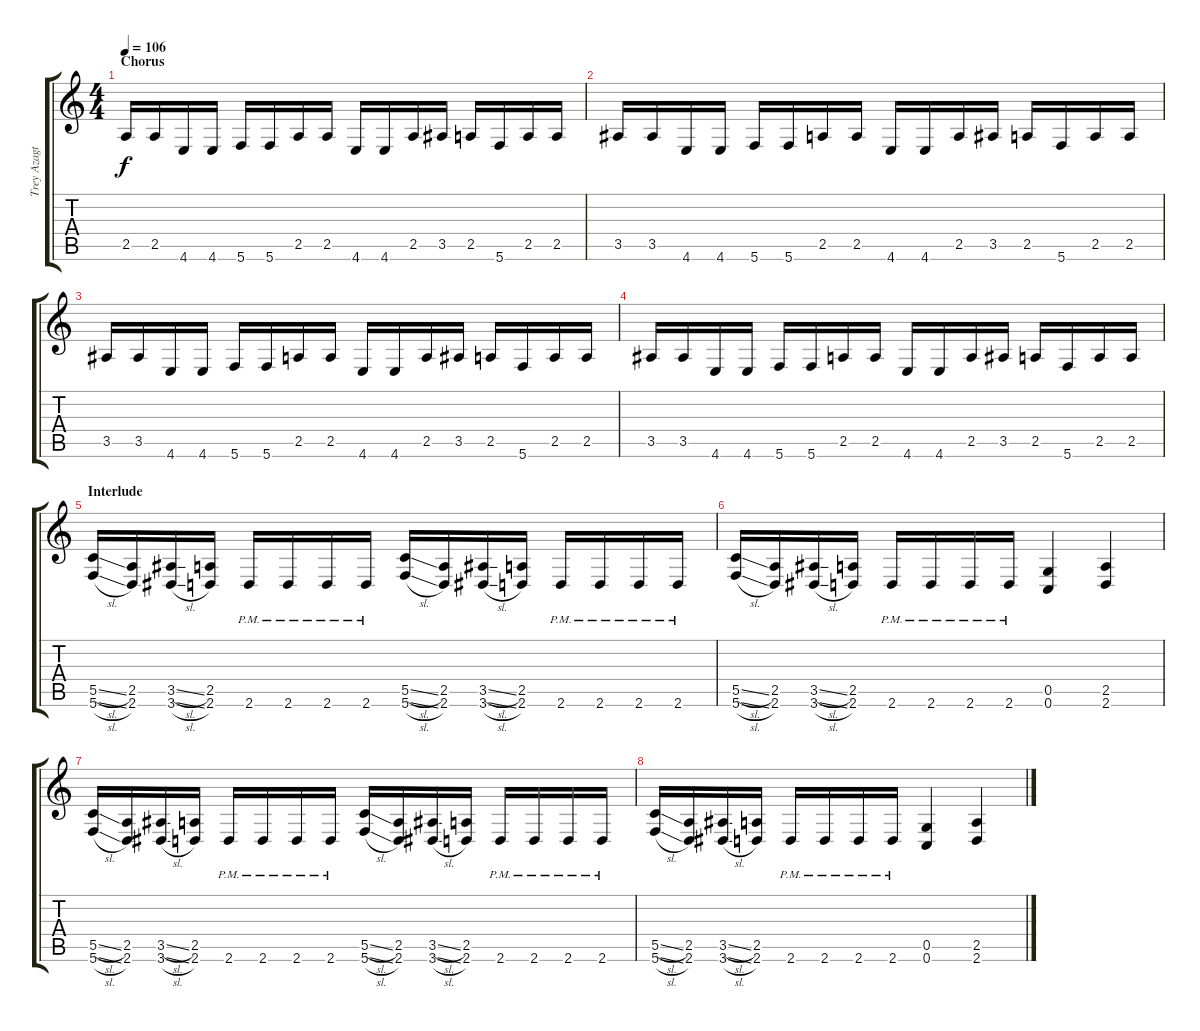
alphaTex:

\track ("Trey Azagthoth" "Trey Azagt") {instrument overdrivenguitar}
\staff {score tabs}
\tuning (D4 A3 F3 C3 G2 C2) {hide}
\ts (4 4)
\section ("" "Chorus")
\tempo 106
\clef g2
\ks c
2.5.16{dy f} 2.5.16 4.6.16 4.6.16 5.6.16 5.6.16 2.5.16 2.5.16 4.6.16 4.6.16 2.5.16 3.5.16 2.5.16 5.6.16 2.5.16 2.5.16 |
3.5.16 3.5.16 4.6.16 4.6.16 5.6.16 5.6.16 2.5.16 2.5.16 4.6.16 4.6.16 2.5.16 3.5.16 2.5.16 5.6.16 2.5.16 2.5.16 |
3.5.16 3.5.16 4.6.16 4.6.16 5.6.16 5.6.16 2.5.16 2.5.16 4.6.16 4.6.16 2.5.16 3.5.16 2.5.16 5.6.16 2.5.16 2.5.16 |
3.5.16 3.5.16 4.6.16 4.6.16 5.6.16 5.6.16 2.5.16 2.5.16 4.6.16 4.6.16 2.5.16 3.5.16 2.5.16 5.6.16 2.5.16 2.5.16 |
\section ("" "Interlude")
(5.5{sl} 5.6{sl}).16 (2.5 2.6).16 (3.5{sl} 3.6{sl}).16 (2.5 2.6).16 2.6{pm}.16 2.6{pm}.16 2.6{pm}.16 2.6{pm}.16 (5.5{sl} 5.6{sl}).16 (2.5 2.6).16 (3.5{sl} 3.6{sl}).16 (2.5 2.6).16 2.6{pm}.16 2.6{pm}.16 2.6{pm}.16 2.6{pm}.16 |
(5.5{sl} 5.6{sl}).16 (2.5 2.6).16 (3.5{sl} 3.6{sl}).16 (2.5 2.6).16 2.6{pm}.16 2.6{pm}.16 2.6{pm}.16 2.6{pm}.16 (0.5 0.6).4 (2.5 2.6).4 |
(5.5{sl} 5.6{sl}).16 (2.5 2.6).16 (3.5{sl} 3.6{sl}).16 (2.5 2.6).16 2.6{pm}.16 2.6{pm}.16 2.6{pm}.16 2.6{pm}.16 (5.5{sl} 5.6{sl}).16 (2.5 2.6).16 (3.5{sl} 3.6{sl}).16 (2.5 2.6).16 2.6{pm}.16 2.6{pm}.16 2.6{pm}.16 2.6{pm}.16 |
(5.5{sl} 5.6{sl}).16 (2.5 2.6).16 (3.5{sl} 3.6{sl}).16 (2.5 2.6).16 2.6{pm}.16 2.6{pm}.16 2.6{pm}.16 2.6{pm}.16 (0.5 0.6).4 (2.5 2.6).4
